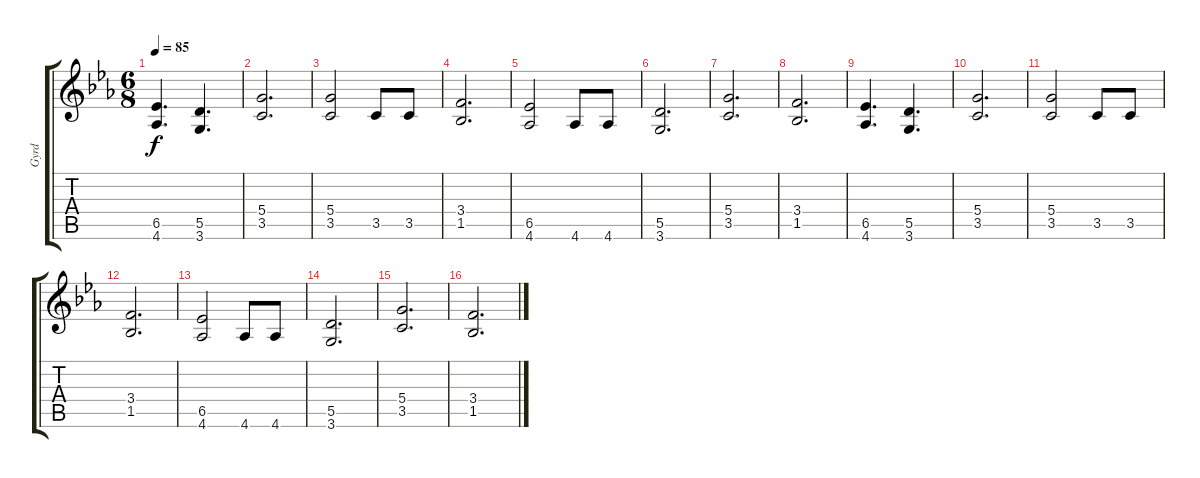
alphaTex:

\track ("Gyrd" "Gyrd") {instrument distortionguitar}
\staff {score tabs}
\tuning (E4 B3 G3 D3 A2 E2) {hide}
\ts (6 8)
\tempo 85
\clef g2
\ks cminor
(6.5 4.6).4{d dy f} (5.5 3.6).4{d} |
(5.4 3.5).2{d} |
(5.4 3.5).2 3.5.8 3.5.8 |
(3.4 1.5).2{d} |
(6.5 4.6).2 4.6.8 4.6.8 |
(5.5 3.6).2{d} |
(5.4 3.5).2{d} |
(3.4 1.5).2{d} |
(6.5 4.6).4{d} (5.5 3.6).4{d} |
(5.4 3.5).2{d} |
(5.4 3.5).2 3.5.8 3.5.8 |
(3.4 1.5).2{d} |
(6.5 4.6).2 4.6.8 4.6.8 |
(5.5 3.6).2{d} |
(5.4 3.5).2{d} |
(3.4 1.5).2{d}
